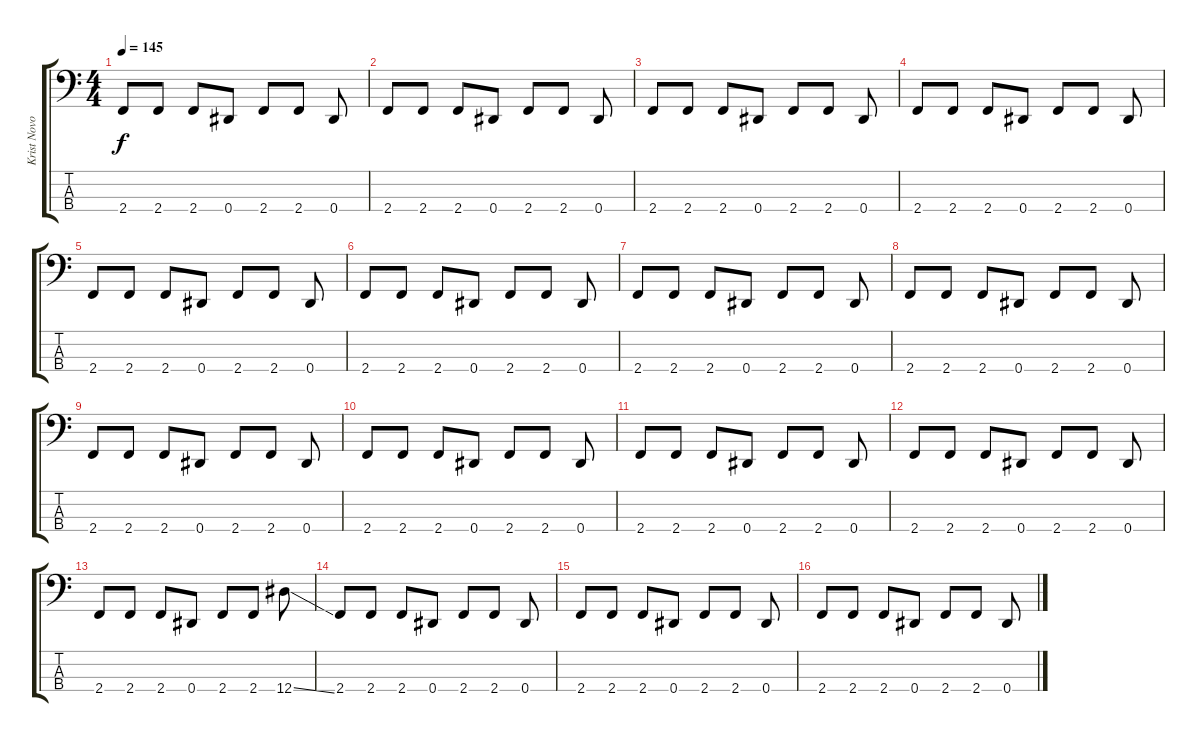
\track ("Krist Novoselic" "Krist Novo") {instrument electricbassfinger}
\staff {score tabs}
\tuning (Gb2 Db2 Ab1 Eb1) {hide}
\ts (4 4)
\tempo 145
\clef f4
\ks c
2.4.8{dy f} 2.4.8 2.4.8 0.4.8 2.4.8 2.4.8 0.4.8 |
2.4.8 2.4.8 2.4.8 0.4.8 2.4.8 2.4.8 0.4.8 |
2.4.8 2.4.8 2.4.8 0.4.8 2.4.8 2.4.8 0.4.8 |
2.4.8 2.4.8 2.4.8 0.4.8 2.4.8 2.4.8 0.4.8 |
2.4.8 2.4.8 2.4.8 0.4.8 2.4.8 2.4.8 0.4.8 |
2.4.8 2.4.8 2.4.8 0.4.8 2.4.8 2.4.8 0.4.8 |
2.4.8 2.4.8 2.4.8 0.4.8 2.4.8 2.4.8 0.4.8 |
2.4.8 2.4.8 2.4.8 0.4.8 2.4.8 2.4.8 0.4.8 |
2.4.8 2.4.8 2.4.8 0.4.8 2.4.8 2.4.8 0.4.8 |
2.4.8 2.4.8 2.4.8 0.4.8 2.4.8 2.4.8 0.4.8 |
2.4.8 2.4.8 2.4.8 0.4.8 2.4.8 2.4.8 0.4.8 |
2.4.8 2.4.8 2.4.8 0.4.8 2.4.8 2.4.8 0.4.8 |
2.4.8 2.4.8 2.4.8 0.4.8 2.4.8 2.4.8 12.4{ss}.8 |
2.4.8 2.4.8 2.4.8 0.4.8 2.4.8 2.4.8 0.4.8 |
2.4.8 2.4.8 2.4.8 0.4.8 2.4.8 2.4.8 0.4.8 |
2.4.8 2.4.8 2.4.8 0.4.8 2.4.8 2.4.8 0.4.8
